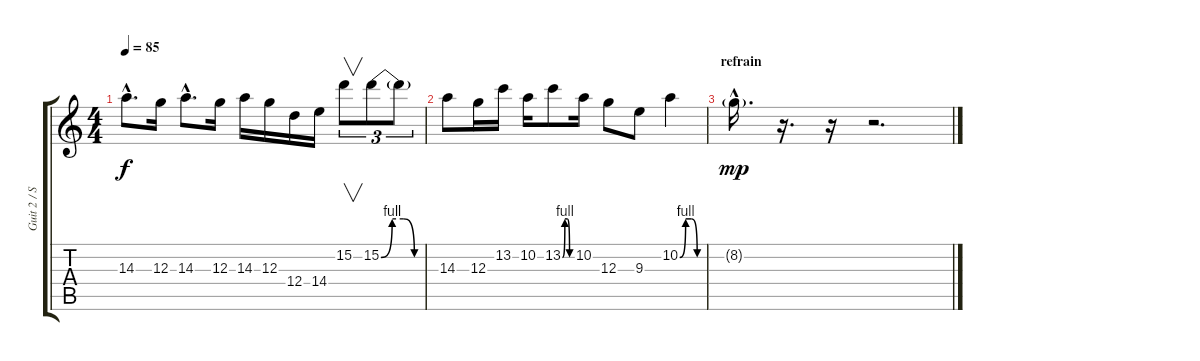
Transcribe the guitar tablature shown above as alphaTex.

\track ("Guit 2 / Solo" "Guit 2 / S") {instrument overdrivenguitar}
\staff {score tabs}
\tuning (E4 B3 G3 D3 A2 E2) {hide}
\ts (4 4)
\tempo 85
\clef g2
\ks c
14.3{hac}.8{d dy f} 12.3.16 14.3{hac}.8{d} 12.3.16 14.3.16 12.3.16 12.4.16 14.4.16 15.2.8{v tu (3 2)} 15.2{be (custom 0 0 15 4 30 4 45 0 60 0)}.8{tu (3 2)} 15.2{t}.8{tu (3 2)} |
14.3.8 12.3.16 13.2.16 10.2.16 13.2{be (custom 0 0 15 4 30 4 45 0 60 0)}.8 10.2.16 12.3.8 9.3.8 10.2{be (custom 0 0 15 4 30 4 45 0 60 0)}.4 |
\section ("" "refrain")
8.2{g hac}.16{d dy mp} r.16{d} r.16 r.2{d}
